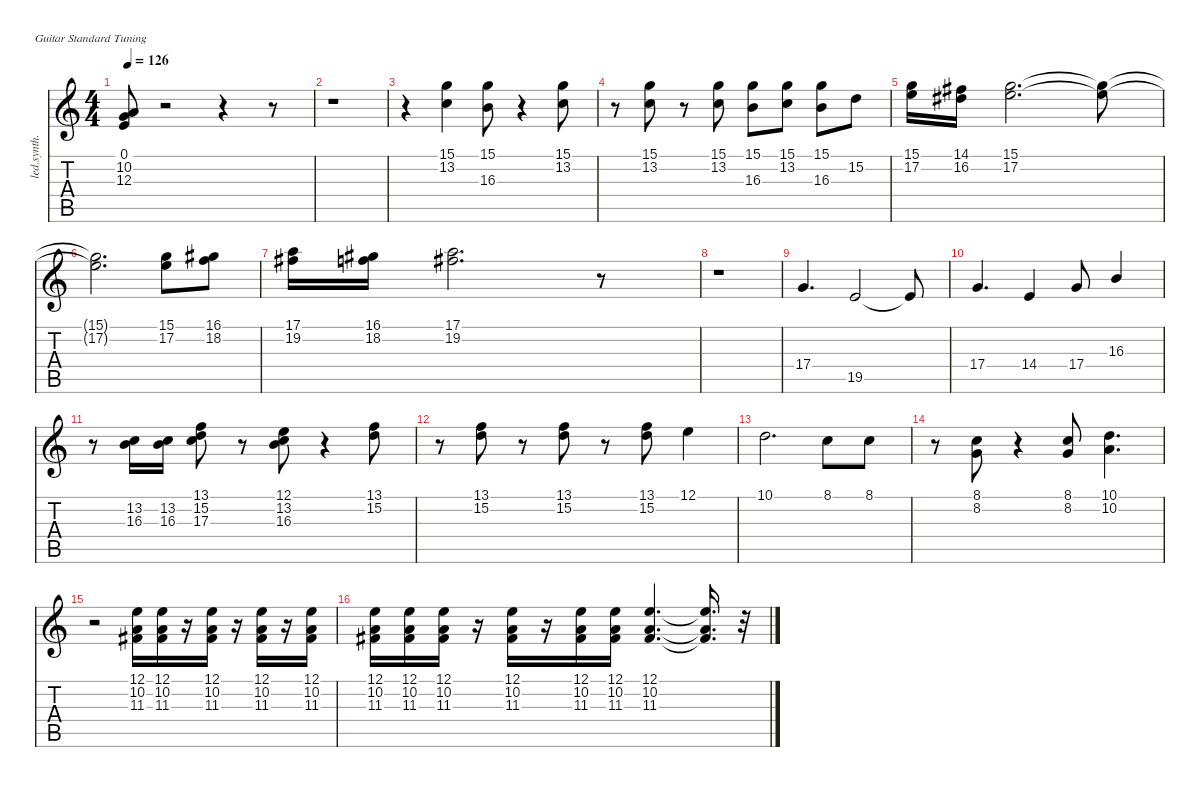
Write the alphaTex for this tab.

\defaultSystemsLayout 4
\hideDynamics
\bracketExtendMode nobrackets
\otherSystemsTrackNameOrientation horizontal
\track ("Horns" "led.synth.") {instrument lead4chiff}
\staff {score tabs}
\tuning (E4 B3 G3 D3 A2 E2)
\ts (4 4)
\tempo 126
\clef g2
\ks c
(0.1 10.2 12.3).8{dy f beam Up} r.2{beam Up} r.4{beam Up} r.8{beam Up} |
r.1{beam Down} |
r.4{beam Down} (15.1 13.2).4{beam Down} (15.1 16.3).8{beam Down} r.4{beam Down} (15.1 13.2).8{beam Down} |
r.8{beam Down} (15.1 13.2).8{beam Down} r.8{beam Down} (15.1 13.2).8{beam Down} (15.1 16.3).8{beam Down} (15.1 13.2).8{beam Down} (15.1 16.3).8{beam Down} 15.2.8{beam Down} |
(15.1 17.2).16{beam Down} (14.1{acc #} 16.2{acc #}).16{beam Down} (15.1 17.2).2{d beam Down} (15.1{t} 17.2{t}).8{beam Down} |
(15.1{t} 17.2{t}).2{d beam Down} (15.1 17.2).8{beam Down} (16.1{acc #} 18.2).8{beam Down} |
(17.1 19.2{acc #}).16{beam Down} (16.1{acc #} 18.2).16{beam Down} (17.1 19.2{acc #}).2{d beam Down} r.8{beam Down} |
r.1{beam Down} |
17.4.4{d beam Up} 19.5.2{beam Up} 19.5{t}.8{beam Up} |
17.4.4{d beam Up} 14.4.4{beam Up} 17.4.8{beam Up} 16.3.4{beam Up} |
r.8{beam Down} (13.2 16.3).16{beam Down} (13.2 16.3).16{beam Down} (13.1 15.2 17.3).8{beam Down} r.8{beam Down} (12.1 13.2 16.3).8{beam Down} r.4{beam Down} (13.1 15.2).8{beam Down} |
r.8{beam Down} (13.1 15.2).8{beam Down} r.8{beam Down} (13.1 15.2).8{beam Down} r.8{beam Down} (13.1 15.2).8{beam Down} 12.1.4{beam Down} |
10.1.2{d beam Down} 8.1.8{beam Down} 8.1.8{beam Down} |
r.8{beam Down} (8.1 8.2).8{beam Up} r.4{beam Up} (8.1 8.2).8{beam Up} (10.1 10.2).4{d beam Down} |
r.2{beam Down} (12.1 10.2 11.3{acc #}).16{beam Down} (12.1 10.2 11.3{acc #}).16{beam Down} r.16{beam Down} (12.1 10.2 11.3{acc #}).16{beam Down} r.16{beam Down} (12.1 10.2 11.3{acc #}).16{beam Down} r.16{beam Down} (12.1 10.2 11.3{acc #}).16{beam Down} |
(12.1 10.2 11.3{acc #}).16{beam Down} (12.1 10.2 11.3{acc #}).16{beam Down} (12.1 10.2 11.3{acc #}).16{beam Down} r.16{beam Down} (12.1 10.2 11.3{acc #}).16{beam Down} r.16{beam Down} (12.1 10.2 11.3{acc #}).16{beam Down} (12.1 10.2 11.3{acc #}).16{beam Down} (12.1 10.2 11.3{acc #}).4{d beam Up} (12.1{t} 10.2{t} 11.3{t acc #}).16{d beam Up} r.32{beam Up}
